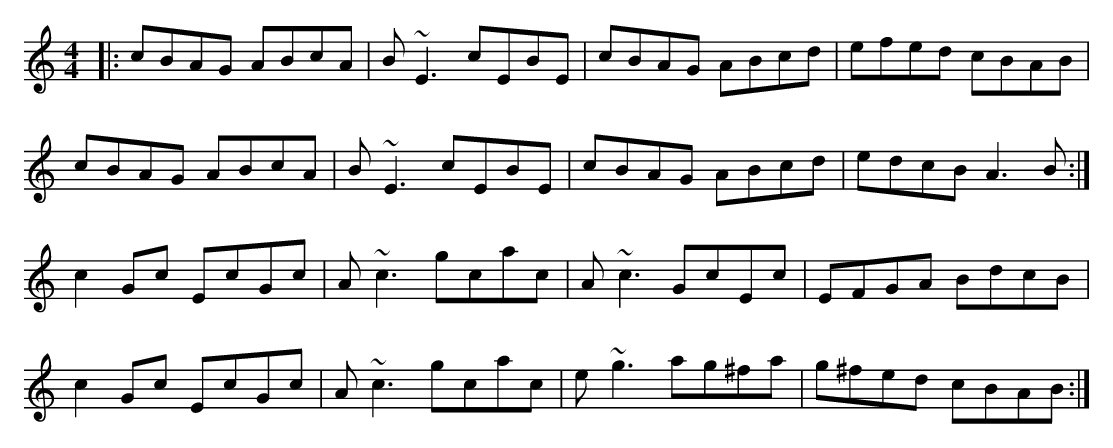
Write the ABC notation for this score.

X:1
M:4/4
K:Amin
|:cBAG ABcA|B ~E3 cEBE|cBAG ABcd|efed cBAB|
cBAG ABcA|B ~E3 cEBE|cBAG ABcd|edcB A3 B:|
c2 Gc EcGc|A ~c3 gcac|A ~c3 GcEc|EFGA BdcB|
c2 Gc EcGc|A ~c3 gcac|e ~g3 ag^fa|g^fed cBAB:|
